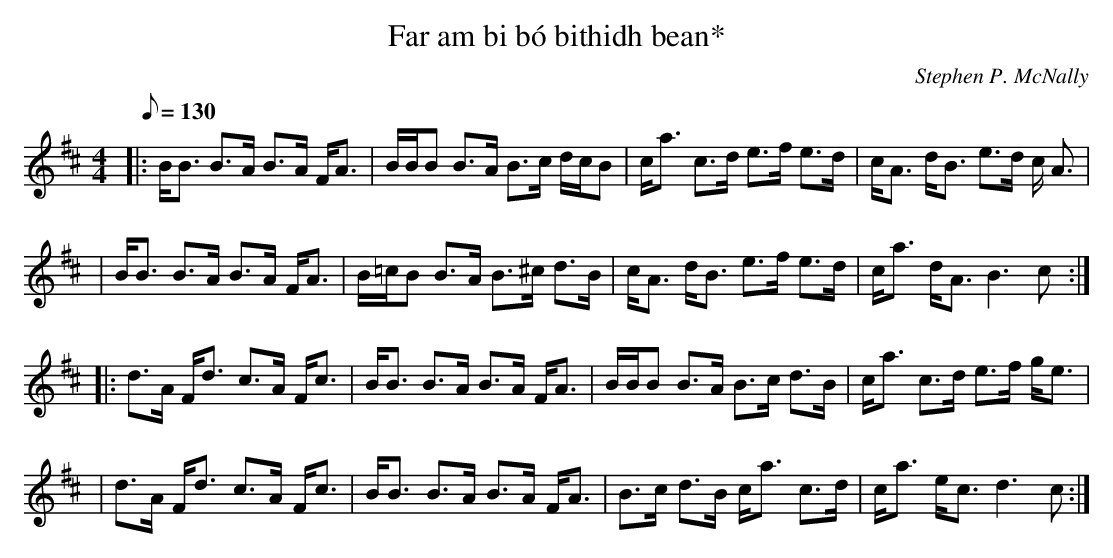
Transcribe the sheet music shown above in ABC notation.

X:1
T:Far am bi bó bithidh bean*
M:4/4
L:1/8
Q:130
C:Stephen P. McNally
K:D
|:B<B B>A B>A F<A|B/2B/2B B>A B>c d/2c/2B|c<a c>d e>f e>d|c<A d<B e>d c<
A|!
|B<B B>A B>A F<A| B/2=c/2B B>A B>^c d>B|c<A d<B e>f e>d|c<a d<A B3 c:|!
|:d>A F<d c>A F<c|B<B B>A B>A F<A|B/2B/2B B>A B>c d>B|c<a c>d e>f g<e|!
|d>A F<d c>A F<c|B<B B>A B>A F<A| B>c d>B c<a c>d|c<a e<c d3 c:|!
